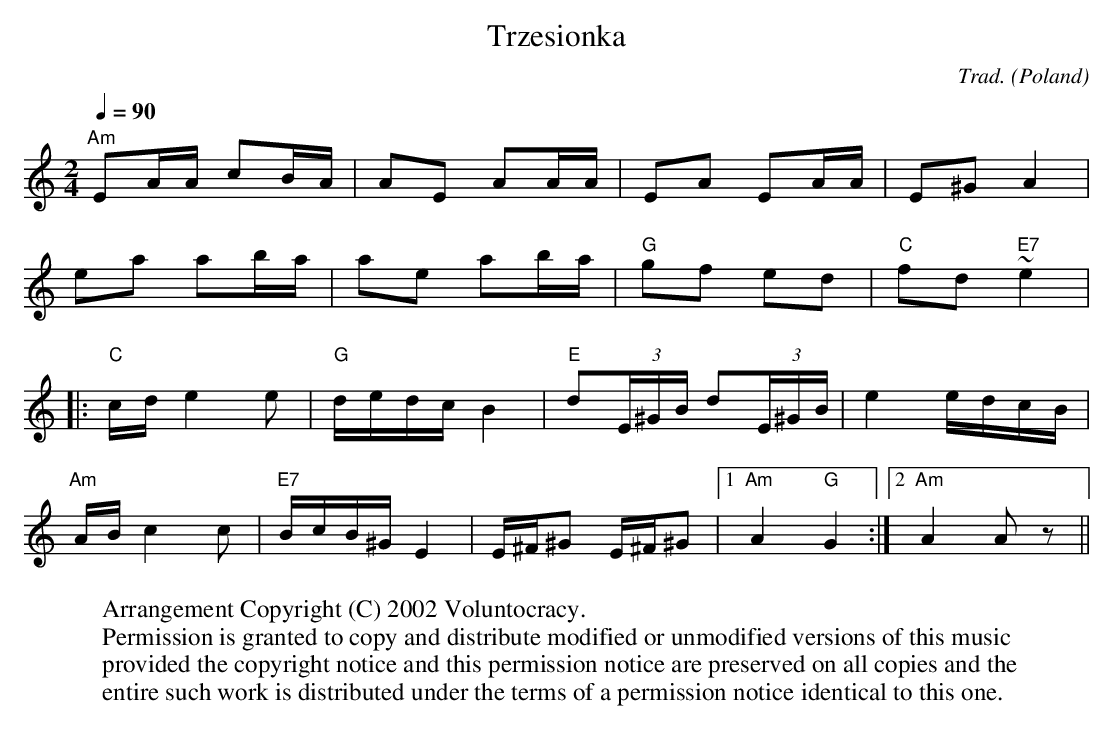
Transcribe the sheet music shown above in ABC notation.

X:1
T:Trzesionka
C:Trad.
O:Poland
Q:1/4=90
M:2/4
L:1/8
K:Am
"Am"EA/A/ cB/A/ | AE AA/A/ | EA EA/A/ | E^G A2 |
ea ab/a/ | ae ab/a/ | "G"gf ed | "C"fd "E7"~e2 |
|: "C"c/d/ e2 e | "G"d/e/d/c/ B2 | "E"d(3E/^G/B/ d(3E/^G/B/ | e2 e/d/c/B/ |
 "Am"A/B/ c2 c | "E7"B/c/B/^G/ E2 \
| E/^F/^G E/^F/^G |1 "Am"A2 "G"G2 :|2 "Am"A2 A\
 z ||
W:Arrangement Copyright (C) 2002 Voluntocracy.
W:Permission is granted to copy and distribute modified or unmodified versions of this music
W:provided the copyright notice and this permission notice are preserved on all copies and the
W:entire such work is distributed under the terms of a permission notice identical to this one.
